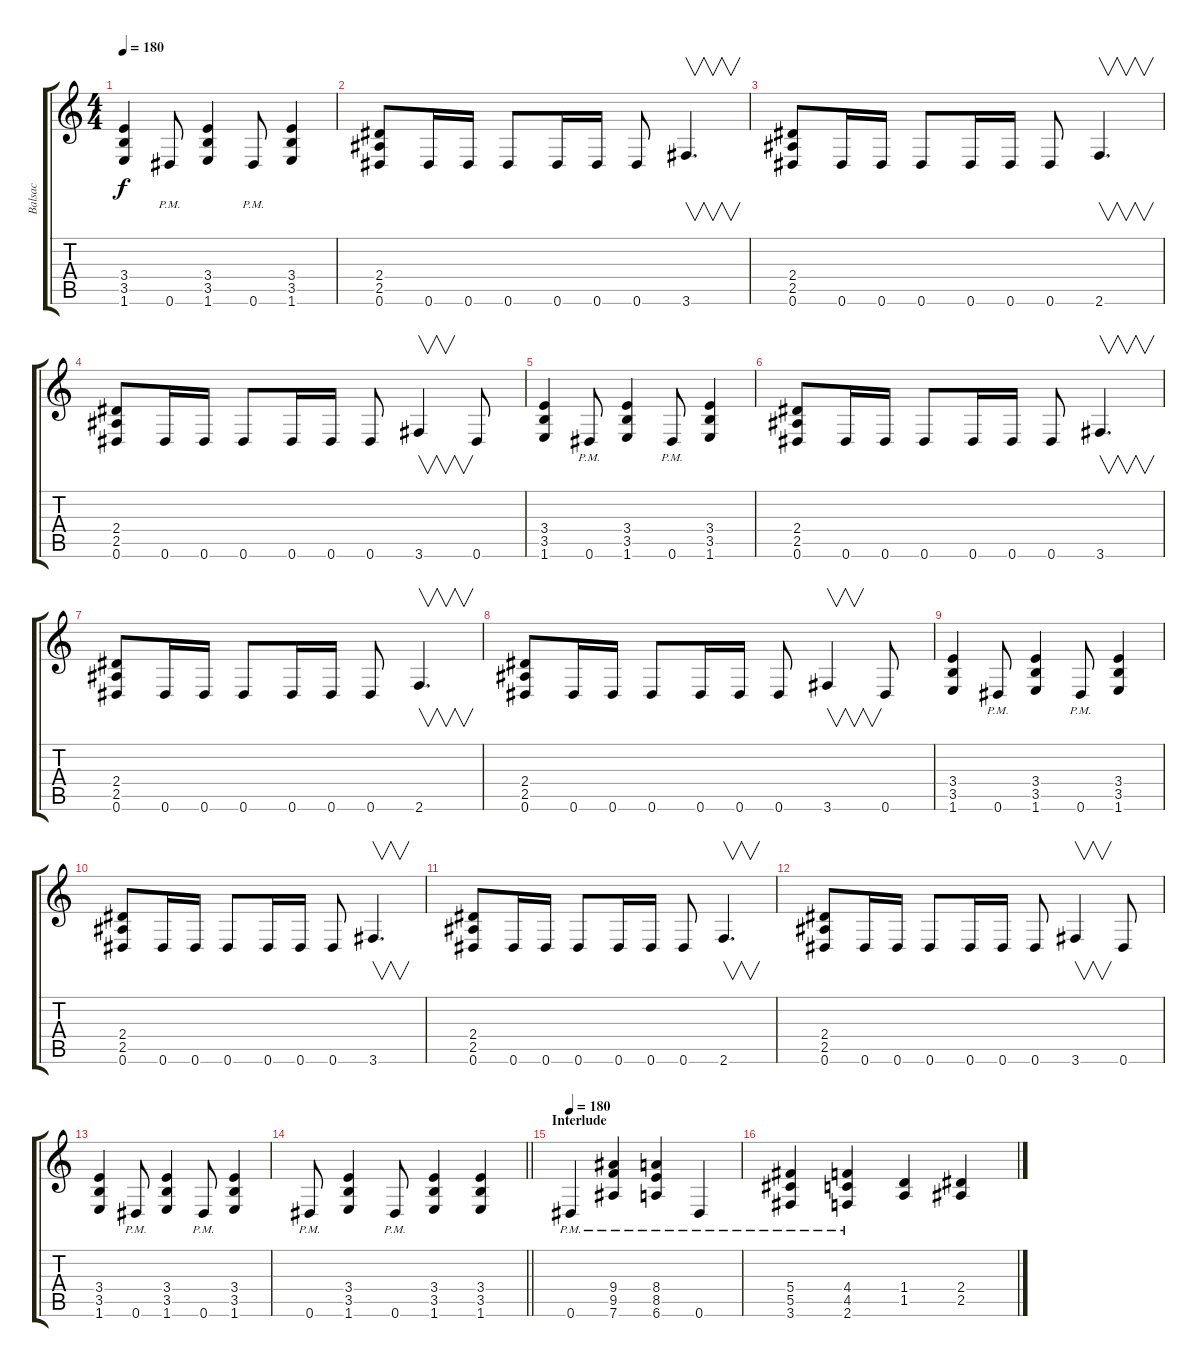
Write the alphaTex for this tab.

\track ("Balsac" "Balsac") {instrument overdrivenguitar}
\staff {score tabs}
\tuning (Eb4 Bb3 Gb3 Db3 Ab2 Eb2) {hide}
\ts (4 4)
\tempo 180
\clef g2
\ks c
(3.4 3.5 1.6).4{dy f} 0.6{pm}.8 (3.4 3.5 1.6).4 0.6{pm}.8 (3.4 3.5 1.6).4 |
(2.4 2.5 0.6).8 0.6.16 0.6.16 0.6.8 0.6.16 0.6.16 0.6.8 3.6.4{v d} |
(2.4 2.5 0.6).8 0.6.16 0.6.16 0.6.8 0.6.16 0.6.16 0.6.8 2.6.4{v d} |
(2.4 2.5 0.6).8 0.6.16 0.6.16 0.6.8 0.6.16 0.6.16 0.6.8 3.6.4{v} 0.6.8 |
(3.4 3.5 1.6).4 0.6{pm}.8 (3.4 3.5 1.6).4 0.6{pm}.8 (3.4 3.5 1.6).4 |
(2.4 2.5 0.6).8 0.6.16 0.6.16 0.6.8 0.6.16 0.6.16 0.6.8 3.6.4{v d} |
(2.4 2.5 0.6).8 0.6.16 0.6.16 0.6.8 0.6.16 0.6.16 0.6.8 2.6.4{v d} |
(2.4 2.5 0.6).8 0.6.16 0.6.16 0.6.8 0.6.16 0.6.16 0.6.8 3.6.4{v} 0.6.8 |
(3.4 3.5 1.6).4 0.6{pm}.8 (3.4 3.5 1.6).4 0.6{pm}.8 (3.4 3.5 1.6).4 |
(2.4 2.5 0.6).8 0.6.16 0.6.16 0.6.8 0.6.16 0.6.16 0.6.8 3.6.4{v d} |
(2.4 2.5 0.6).8 0.6.16 0.6.16 0.6.8 0.6.16 0.6.16 0.6.8 2.6.4{v d} |
(2.4 2.5 0.6).8 0.6.16 0.6.16 0.6.8 0.6.16 0.6.16 0.6.8 3.6.4{v} 0.6.8 |
(3.4 3.5 1.6).4 0.6{pm}.8 (3.4 3.5 1.6).4 0.6{pm}.8 (3.4 3.5 1.6).4 |
\barLineRight lightlight
0.6{pm}.8 (3.4 3.5 1.6).4 0.6{pm}.8 (3.4 3.5 1.6).4 (3.4 3.5 1.6).4 |
\section ("" "Interlude")
\tempo 180
0.6{pm}.4 (9.4{pm} 9.5{pm} 7.6{pm}).4 (8.4{pm} 8.5{pm} 6.6{pm}).4 0.6{pm}.4 |
(5.4{pm} 5.5{pm} 3.6{pm}).4 (4.4{pm} 4.5{pm} 2.6{pm}).4 (1.4 1.5).4 (2.4 2.5).4
